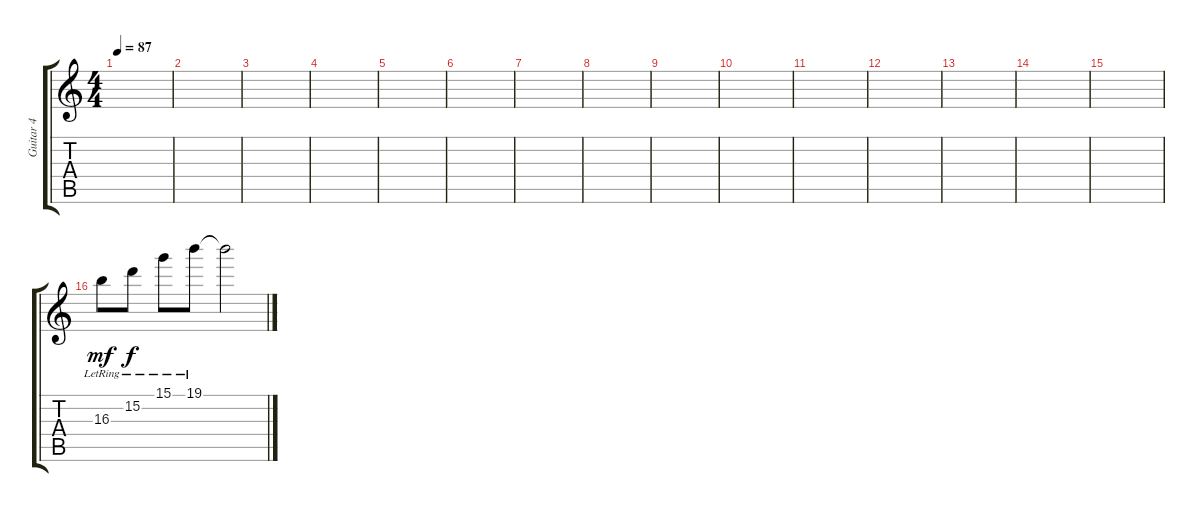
\track ("Guitar 4" "Guitar 4") {instrument electricguitarclean}
\staff {score tabs}
\tuning (E4 B3 G3 D3 A2 E2) {hide}
\ts (4 4)
\tempo 87
\clef g2
\ks c
|
|
|
|
|
|
|
|
|
|
|
|
|
|
|
16.3{lr}.8{dy mf} 15.2{lr}.8{dy f} 15.1{lr}.8 19.1{lr}.8 19.1{t}.2
